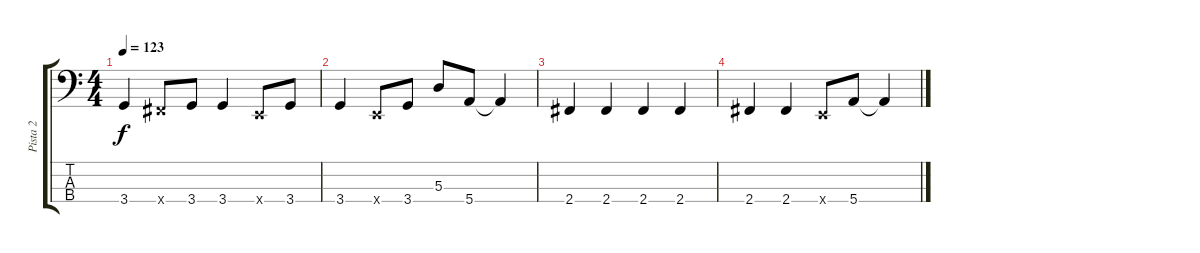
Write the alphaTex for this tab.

\track ("Pista 2" "Pista 2") {instrument electricbasspick}
\staff {score tabs}
\tuning (G2 D2 A1 E1) {hide}
\ts (4 4)
\tempo 123
\clef f4
\ks c
3.4.4{dy f volume 0} 2.4{x}.8 3.4.8 3.4.4 0.4{x}.8 3.4.8 |
3.4.4 0.4{x}.8 3.4.8 5.3.8 5.4.8 5.4{t}.4 |
2.4.4 2.4.4 2.4.4 2.4.4 |
2.4.4 2.4.4 0.4{x}.8 5.4.8 5.4{t}.4
